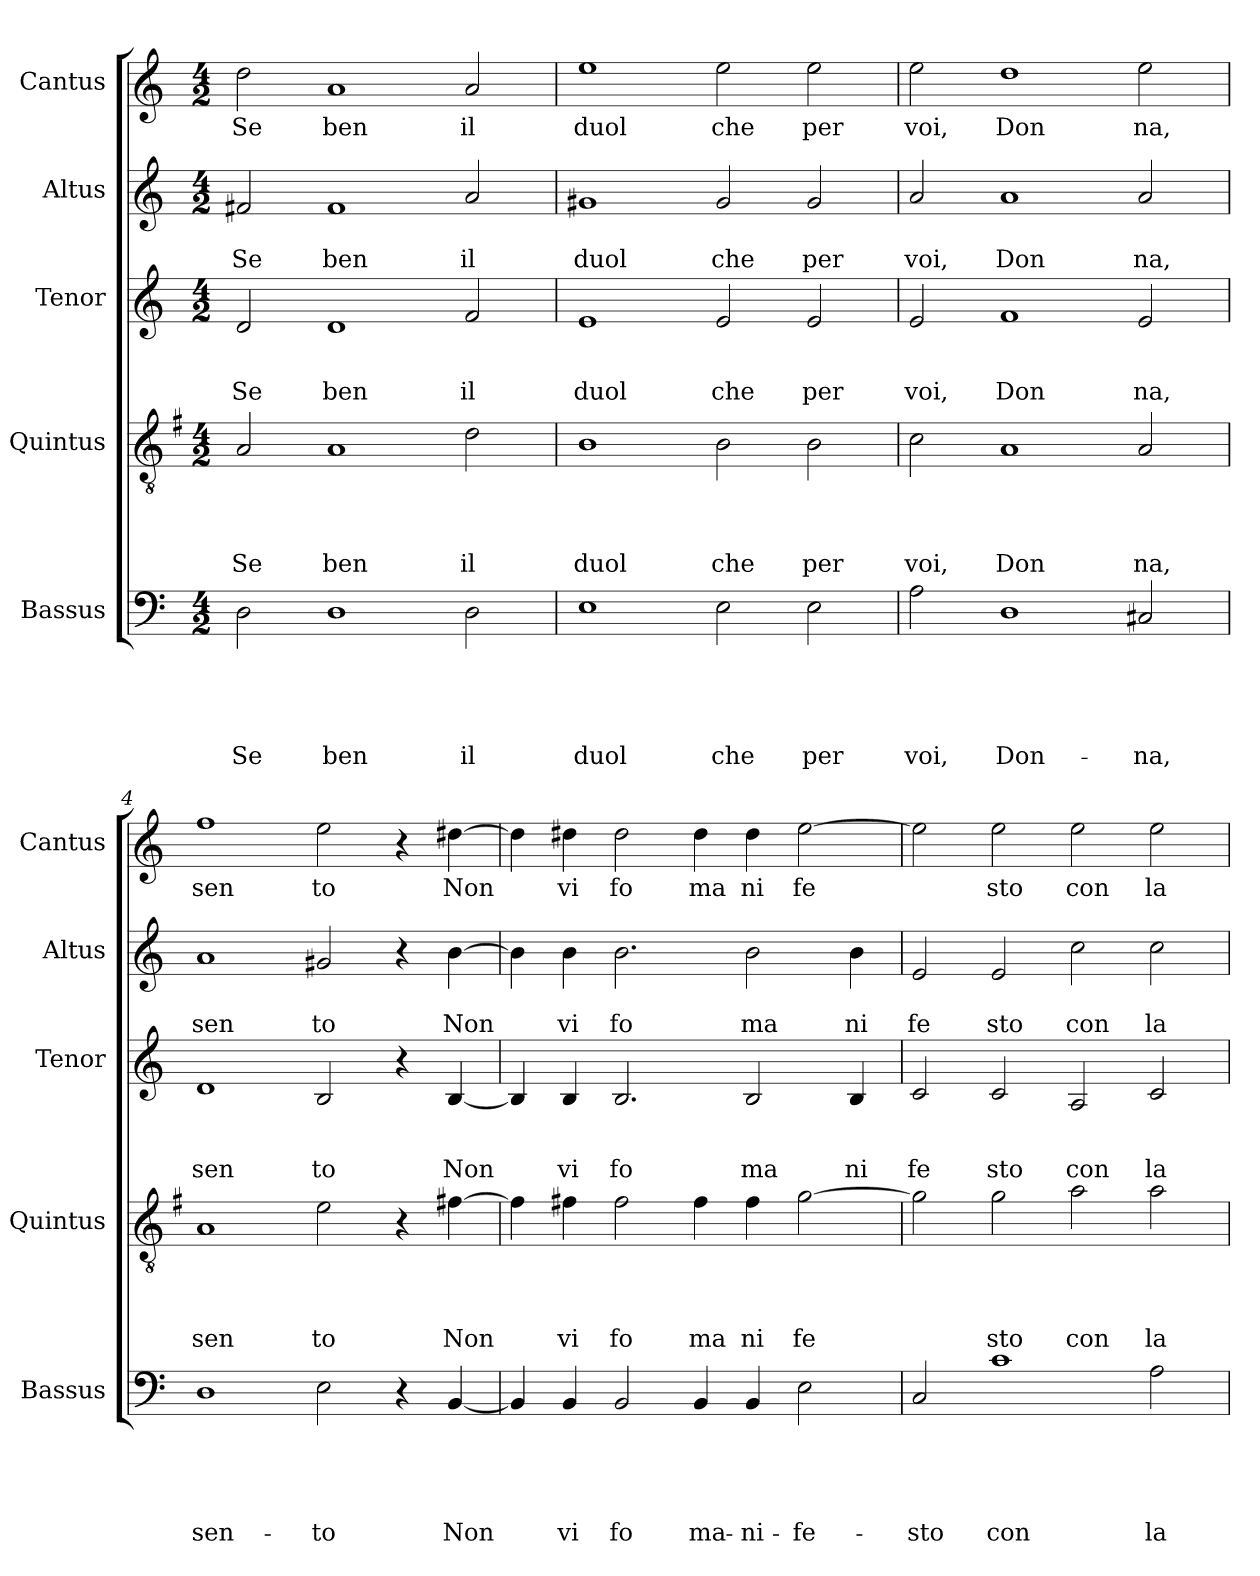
**kern	**text	**text	**text	**text	**text	**kern	**text	**text	**text	**text	**kern	**text	**text	**text	**kern	**text	**text	**kern	**text
*part5	*part5	*part5	*part5	*part5	*part5	*part4	*part4	*part4	*part4	*part4	*part3	*part3	*part3	*part3	*part2	*part2	*part2	*part1	*part1
*staff5	*staff5	*staff5	*staff5	*staff5	*staff5	*staff4	*staff4	*staff4	*staff4	*staff4	*staff3	*staff3	*staff3	*staff3	*staff2	*staff2	*staff2	*staff1	*staff1
*I"Bassus	*	*	*	*	*	*I"Quintus	*	*	*	*	*I"Tenor	*	*	*	*I"Altus	*	*	*I"Cantus	*
*I'Bassus	*	*	*	*	*	*I'Quintus	*	*	*	*	*I'Tenor	*	*	*	*I'Altus	*	*	*I'Cantus	*
*clefF4	*	*	*	*	*	*clefGv2	*	*	*	*	*clefG2	*	*	*	*clefG2	*	*	*clefG2	*
*	*	*	*	*	*	*ITrd-3c-5	*	*	*	*	*	*	*	*	*	*	*	*	*
*k[]	*	*	*	*	*	*k[]	*	*	*	*	*k[]	*	*	*	*k[]	*	*	*k[]	*
*C:	*	*	*	*	*	*C:	*	*	*	*	*C:	*	*	*	*C:	*	*	*C:	*
*M4/2	*	*	*	*	*	*M4/2	*	*	*	*	*M4/2	*	*	*	*M4/2	*	*	*M4/2	*
=1	=1	=1	=1	=1	=1	=1	=1	=1	=1	=1	=1	=1	=1	=1	=1	=1	=1	=1	=1
!	!	!	!	!	!LO:LY:b	!	!	!	!	!LO:LY:b	!	!	!	!LO:LY:b	!	!	!LO:LY:b	!	!LO:LY:b
2D\	.	.	.	.	Se	2d/	.	.	.	Se	2d/	.	.	Se	2f#X/	.	Se	2dd\	Se
!	!	!	!	!	!LO:LY:b	!	!	!	!	!LO:LY:b	!	!	!	!LO:LY:b	!	!	!LO:LY:b	!	!LO:LY:b
1D	.	.	.	.	ben	1d	.	.	.	ben	1d	.	.	ben	1f#	.	ben	1a	ben
!	!	!	!	!	!LO:LY:b	!	!	!	!	!LO:LY:b	!	!	!	!LO:LY:b	!	!	!LO:LY:b	!	!LO:LY:b
2D\	.	.	.	.	il	2g\	.	.	.	il	2f/	.	.	il	2a/	.	il	2a/	il
=2	=2	=2	=2	=2	=2	=2	=2	=2	=2	=2	=2	=2	=2	=2	=2	=2	=2	=2	=2
!	!	!	!	!	!LO:LY:b	!	!	!	!	!LO:LY:b	!	!	!	!LO:LY:b	!	!	!LO:LY:b	!	!LO:LY:b
1E	.	.	.	.	duol	1e	.	.	.	duol	1e	.	.	duol	1g#X	.	duol	1ee	duol
!	!	!	!	!	!LO:LY:b	!	!	!	!	!LO:LY:b	!	!	!	!LO:LY:b	!	!	!LO:LY:b	!	!LO:LY:b
2E\	.	.	.	.	che	2e\	.	.	.	che	2e/	.	.	che	2g#/	.	che	2ee\	che
!	!	!	!	!	!LO:LY:b	!	!	!	!	!LO:LY:b	!	!	!	!LO:LY:b	!	!	!LO:LY:b	!	!LO:LY:b
2E\	.	.	.	.	per	2e\	.	.	.	per	2e/	.	.	per	2g#/	.	per	2ee\	per
=3	=3	=3	=3	=3	=3	=3	=3	=3	=3	=3	=3	=3	=3	=3	=3	=3	=3	=3	=3
!	!	!	!	!	!LO:LY:b	!	!	!	!	!LO:LY:b	!	!	!	!LO:LY:b	!	!	!LO:LY:b	!	!LO:LY:b
2A\	.	.	.	.	voi,	2f\	.	.	.	voi,	2e/	.	.	voi,	2a/	.	voi,	2ee\	voi,
!	!	!	!	!	!LO:LY:b	!	!	!	!	!LO:LY:b	!	!	!	!LO:LY:b	!	!	!LO:LY:b	!	!LO:LY:b
1D	.	.	.	.	Don-	1d	.	.	.	Don	1f	.	.	Don	1a	.	Don	1dd	Don
!	!	!	!	!	!LO:LY:b	!	!	!	!	!LO:LY:b	!	!	!	!LO:LY:b	!	!	!LO:LY:b	!	!LO:LY:b
2C#X/	.	.	.	.	-na,	2d/	.	.	.	na,	2e/	.	.	na,	2a/	.	na,	2ee\	na,
=4	=4	=4	=4	=4	=4	=4	=4	=4	=4	=4	=4	=4	=4	=4	=4	=4	=4	=4	=4
!	!	!	!	!	!LO:LY:b	!	!	!	!	!LO:LY:b	!	!	!	!LO:LY:b	!	!	!LO:LY:b	!	!LO:LY:b
1D	.	.	.	.	sen-	1d	.	.	.	sen	1d	.	.	sen	1a	.	sen	1ff	sen
!	!	!	!	!	!LO:LY:b	!	!	!	!	!LO:LY:b	!	!	!	!LO:LY:b	!	!	!LO:LY:b	!	!LO:LY:b
2E\	.	.	.	.	-to	2a\	.	.	.	to	2B/	.	.	to	2g#X/	.	to	2ee\	to
4r	.	.	.	.	.	4r	.	.	.	.	4r	.	.	.	4r	.	.	4r	.
!	!	!	!	!	!LO:LY:b	!	!	!	!	!LO:LY:b	!	!	!	!LO:LY:b	!	!	!LO:LY:b	!	!LO:LY:b
[<4BB/	.	.	.	.	Non	[>4bn\	.	.	.	Non	[<4B/	.	.	Non	[>4b\	.	Non	[>4dd#X\	Non
=5	=5	=5	=5	=5	=5	=5	=5	=5	=5	=5	=5	=5	=5	=5	=5	=5	=5	=5	=5
4BB/]	.	.	.	.	.	4b\]	.	.	.	.	4B/]	.	.	.	4b\]	.	.	4dd#>\]	.
!	!	!	!	!	!LO:LY:b	!	!	!	!	!LO:LY:b	!	!	!	!LO:LY:b	!	!	!LO:LY:b	!	!LO:LY:b
4BB/	.	.	.	.	vi	4bn\	.	.	.	vi	4B/	.	.	vi	4b\	.	vi	4dd#X\	vi
!	!	!	!	!	!LO:LY:b	!	!	!	!	!LO:LY:b	!	!	!	!LO:LY:b	!	!	!LO:LY:b	!	!LO:LY:b
2BB/	.	.	.	.	fo	2b\	.	.	.	fo	2.B/	.	.	fo	2.b\	.	fo	2dd#\	fo
!	!	!	!	!	!LO:LY:b	!	!	!	!	!LO:LY:b	!	!	!	!	!	!	!	!	!LO:LY:b
4BB/	.	.	.	.	ma-	4b\	.	.	.	ma	.	.	.	.	.	.	.	4dd#\	ma
!	!	!	!	!	!LO:LY:b	!	!	!	!	!LO:LY:b	!	!	!	!LO:LY:b	!	!	!LO:LY:b	!	!LO:LY:b
4BB/	.	.	.	.	-ni-	4b\	.	.	.	ni	2B/	.	.	ma	2b\	.	ma	4dd#\	ni
!	!	!	!	!	!LO:LY:b	!	!	!	!	!LO:LY:b	!	!	!	!	!	!	!	!	!LO:LY:b
2E\	.	.	.	.	-fe-	[>2cc\	.	.	.	fe	.	.	.	.	.	.	.	[>2ee\	fe
!	!	!	!	!	!	!	!	!	!	!	!	!	!	!LO:LY:b	!	!	!LO:LY:b	!	!
.	.	.	.	.	.	.	.	.	.	.	4B/	.	.	ni	4b\	.	ni	.	.
=6	=6	=6	=6	=6	=6	=6	=6	=6	=6	=6	=6	=6	=6	=6	=6	=6	=6	=6	=6
!	!	!	!	!	!LO:LY:b	!	!	!	!	!	!	!	!	!LO:LY:b	!	!	!LO:LY:b	!	!
2C/	.	.	.	.	-sto	2cc\]	.	.	.	.	2c/	.	.	fe	2e/	.	fe	2ee\]	.
!	!	!	!	!	!LO:LY:b	!	!	!	!	!LO:LY:b	!	!	!	!LO:LY:b	!	!	!LO:LY:b	!	!LO:LY:b
1c	.	.	.	.	con	2cc\	.	.	.	sto	2c/	.	.	sto	2e/	.	sto	2ee\	sto
!	!	!	!	!	!	!	!	!	!	!LO:LY:b	!	!	!	!LO:LY:b	!	!	!LO:LY:b	!	!LO:LY:b
.	.	.	.	.	.	2dd\	.	.	.	con	2A/	.	.	con	2cc\	.	con	2ee\	con
!	!	!	!	!	!LO:LY:b	!	!	!	!	!LO:LY:b	!	!	!	!LO:LY:b	!	!	!LO:LY:b	!	!LO:LY:b
2A\	.	.	.	.	la	2dd\	.	.	.	la	2c/	.	.	la	2cc\	.	la	2ee\	la
=	=	=	=	=	=	=	=	=	=	=	=	=	=	=	=	=	=	=	=
*-	*-	*-	*-	*-	*-	*-	*-	*-	*-	*-	*-	*-	*-	*-	*-	*-	*-	*-	*-
